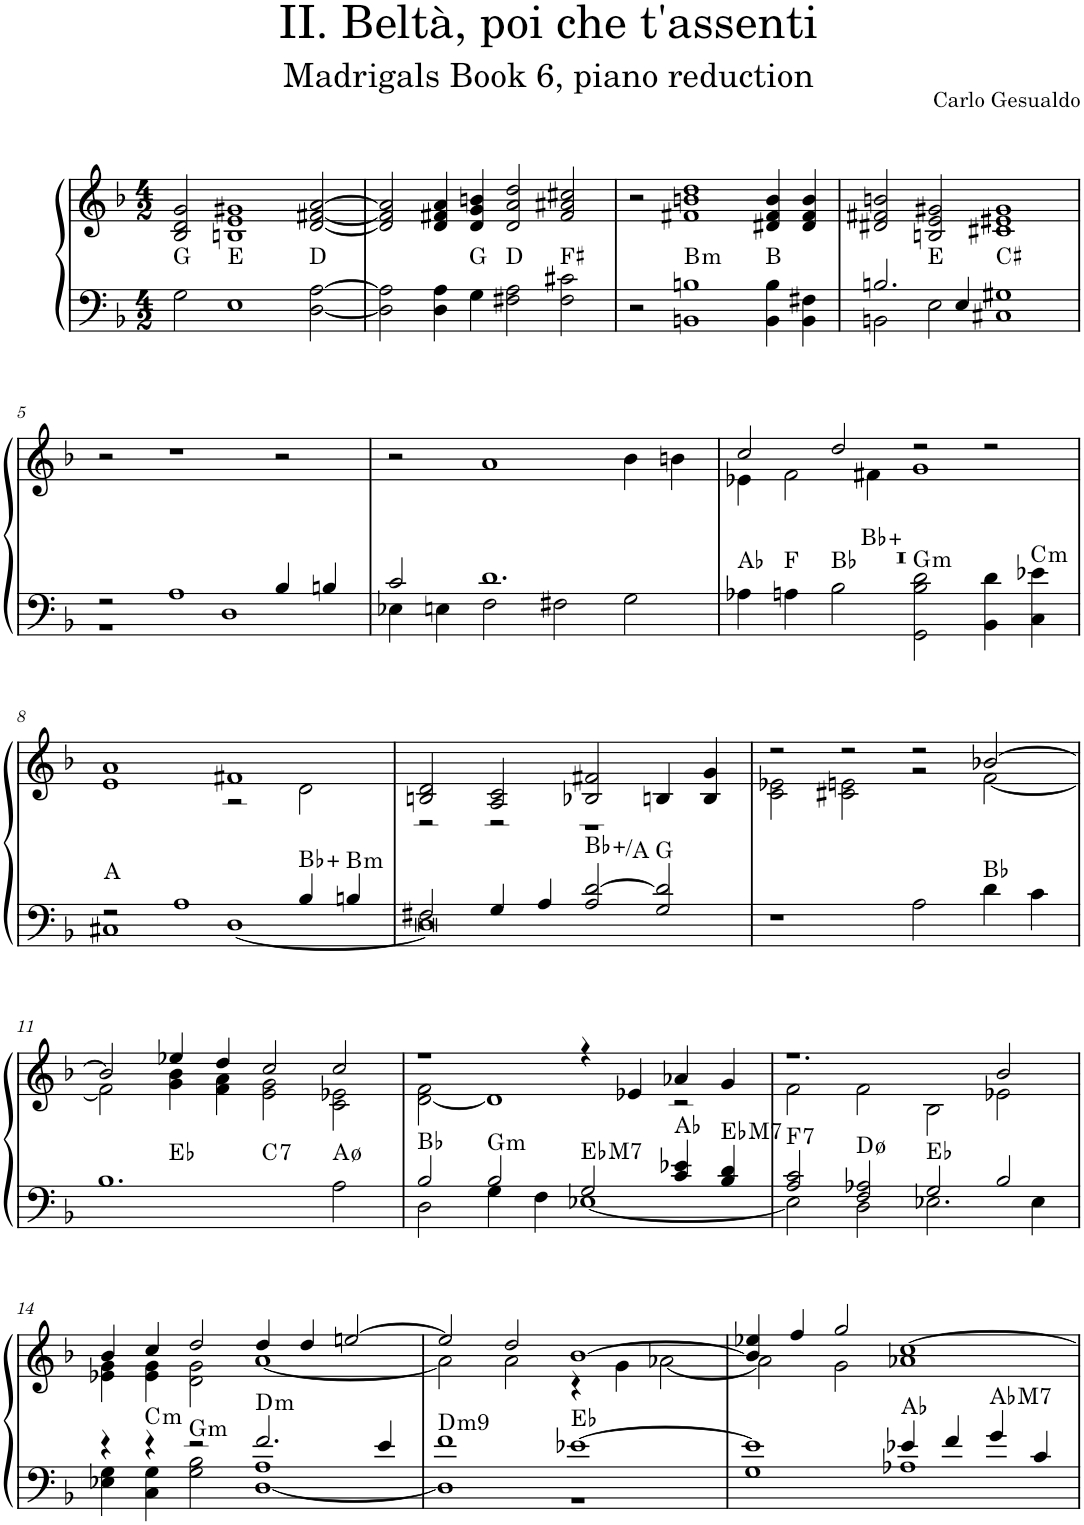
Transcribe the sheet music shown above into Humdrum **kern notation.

**kern	**kern	**harte
*part1	*part1	*part1
*staff2	*staff1	*
*I"Piano	*	*
*I'Pno.	*	*
*clefF4	*clefG2	*
*k[b-]	*k[b-]	*
*M4/2	*M4/2	*
=1	=1	=1
2G\	2B-/ 2d/ 2g/	G:maj
1E	1Bn 1e 1g#X	E:maj
[2D\ [2A\	[2d/ [2f#X/ [2a/	D:maj
=2	=2	=2
2D\] 2A\]	2d/] 2f#/] 2a/]	.
4D\ 4A\	4d/ 4f#X/ 4a/	.
4G\	4d/ 4g/ 4bn/	G:maj
2F#X\ 2A\	2d/ 2a/ 2dd/	D:maj
2F#\ 2c#X\	2f#/ 2a#X/ 2cc#X/	F#:maj
=3	=3	=3
2r	2r	.
!	!	!LO:H:kt=m
1BBn 1Bn	1f#X 1bn 1dd	B:min
4BB\ 4B\	4d#X/ 4f#/ 4b/	B:maj
4BB\ 4F#X\	4d#/ 4f#/ 4b/	.
=4	=4	=4
*^	*	*
2.Bn/	2BBn\	2d#X/ 2f#X/ 2bn/	.
.	2E\	2Bn/ 2e/ 2g#X/	E:maj
4E/	.	.	.
1G#X	1C#X	1c#X 1e#X 1g#	C#:maj
!!LO:LB:g=z
=5	=5	=5	=5
2r	1r	2r	.
1A	.	1r	.
.	1D	.	.
4B-/	.	2r	.
4Bn/	.	.	.
=6	=6	=6	=6
2c/	4E-X\	2r	.
.	4En\	.	.
1.d	2F\	1a	.
.	2F#X\	.	.
.	2G\	4b-\	.
.	.	4bn\	.
=7	=7	=7	=7
*	*	*^	*
*	*	*	*^	*
0r	4A-X\	2cc/	4e-X\	1..ryy	Ab:maj
.	4An\	.	2f\	.	F:maj
.	2B-\	2dd/	.	.	Bb:maj
.	.	.	4f#X\	.	Bb:aug
!	!	!	!	!	!LO:H:kt=m
.	2GG\ 2B-\ 2d\	2r	1g	.	G:min
.	4BB-\ 4d\	2r	.	.	.
!	!	!	!	!	!LO:H:kt=m
.	4C\ 4e-X\	.	.	4ryy	C:min
!!LO:LB:g=z	!!	!!
=8	=8	=8	=8	=8	=8
2r	1C#X	1a	1e	1..ryy	A:maj
1A	.	.	.	.	.
.	[1D	1f#X	2r	.	.
4B-/	.	.	2d\	.	Bb:aug
!	!	!	!	!	!LO:H:kt=m
4Bn/	.	.	.	4ryy	B:min
*	*	*	*v	*v	*
=9	=9	=9	=9	=9
2F#X/	0D]	2Bn/ 2d/	2r	.
4G/	.	2A/ 2c/	2r	.
4A/	.	.	.	.
2A/ [2d/	.	2B-X/ 2f#X/	1r	Bb:aug/7
2G/ 2d/]	.	4Bn/	.	G:maj
.	.	4B/ 4g/	.	.
*v	*v	*	*	*
=10	=10	=10	=10
1r	2r	2c\ 2e-X\	.
.	2r	2c#X\ 2en\	.
2A\	2r	2r	.
4d\	[2b-X/	[2f\	.
4c\	.	.	.
!!LO:LB:g=z	!!
=11	=11	=11	=11
1.B-	2b-/]	2f\]	.
.	4ee-X/	4g\ 4b-\	.
.	4dd/	4f\ 4a\	.
.	2cc/	2e\ 2g\	.
2A\	2cc/	2c\ 2e-X\	.
=12	=12	=12	=12
*^	*	*	*
2B-/	2D\	1r	[2d\ 2f\	Bb:maj
!	!	!	!	!LO:H:kt=m
2B-/	4G\	.	1d]	G:min
.	4F\	.	.	.
!	!	!	!	!LO:H:kt=M7
2G/	[1E-X	4r	.	Eb:maj7
.	.	4e-X/	.	.
4c/ 4e-X/	.	4a-X/	2r	Ab:maj
!	!	!	!	!LO:H:kt=M7
4B-/ 4d/	.	4g/	.	Eb:maj7
=13	=13	=13	=13	=13
!	!	!	!	!LO:H:kt=7
2A/ 2c/	2E-\]	1.r	2f\	F:7
2F/ 2A-X/	2D\	.	2f\	D:hdim7
2G/	2.E-X\	.	2B-\	Eb:maj
2B-/	.	2b-/	2e-X\	.
.	4E-\	.	.	.
!!LO:LB:g=z	!!
=14	=14	=14	=14	=14
4r	4E-X\ 4G\	4b-/	4e-X\ 4g\	.
!	!	!	!	!LO:H:kt=m
4r	4C\ 4G\	4cc/	4e-\ 4g\	C:min
!	!	!	!	!LO:H:kt=m
2r	2G\ 2B-\	2dd/	2d\ 2g\	G:min
!	!	!	!	!LO:H:kt=m
2.f/	[1D 1A	4dd/	[1a	D:min
.	.	4dd/	.	.
.	.	[2een/	.	.
4e/	.	.	.	.
=15	=15	=15	=15	=15
!	!	!	!	!LO:H:kt=m9
1f	1D]	2ee/]	2a\]	D:min9
.	.	2dd/	2a\	.
[1e-X	1r	[1b-	4r	Eb:maj
.	.	.	4g\	.
.	.	.	[2a-X\	.
=16	=16	=16	=16	=16
*	*	*	*^	*
1e-]	1G	4b-/] 4ee-X/	2a-\]	1.ryy	.
.	.	4ff/	.	.	.
.	.	2gg/	2g\	.	.
4e-X/	1A-X	[1cc	1a-X	.	Ab:maj
4f/	.	.	.	.	.
!	!	!	!	!	!LO:H:kt=M7
4g/	.	.	.	2ryy	Ab:maj7
4c/	.	.	.	.	.
*v	*v	*	*	*	*
*	*v	*v	*v	*
=	=	=
*-	*-	*-
